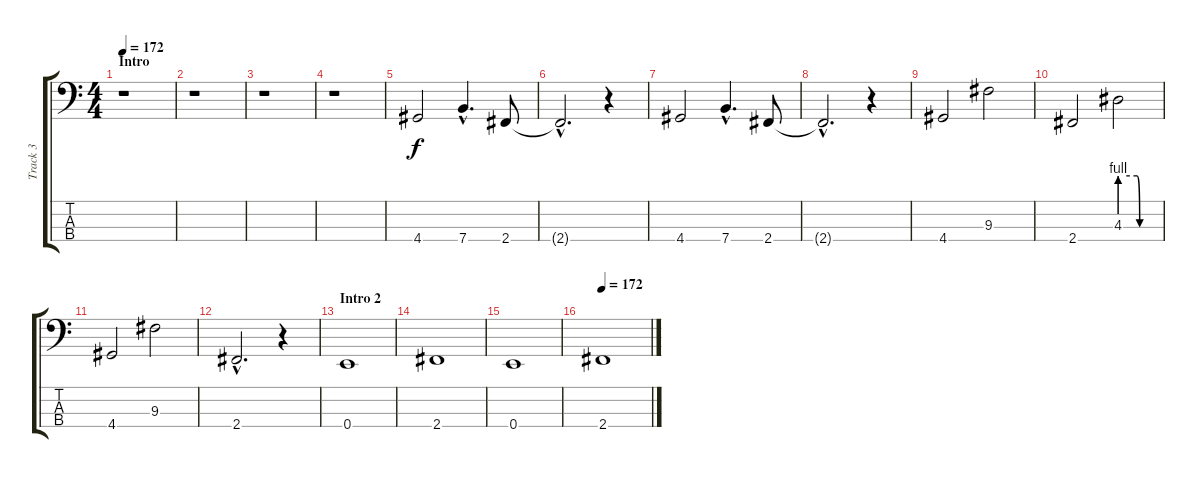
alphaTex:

\track ("Track 3" "Track 3") {instrument acousticbass}
\staff {score tabs}
\tuning (G2 D2 A1 E1) {hide}
\ts (4 4)
\section ("" "Intro")
\tempo 172
\tempo 130
\tempo 172
\clef f4
\ks c
r.1{dy f instrument acousticbass} |
r.1 |
r.1 |
r.1 |
4.4.2 7.4{hac}.4{d} 2.4.8 |
2.4{hac t}.2{d} r.4 |
4.4.2 7.4{hac}.4{d} 2.4.8 |
2.4{hac t}.2{d} r.4 |
4.4.2 9.3.2 |
2.4.2 4.3{be (custom 0 4 26 4 30 0 60 0)}.2 |
4.4.2 9.3.2 |
2.4{hac}.2{d} r.4 |
\section ("" "Intro 2")
0.4.1 |
2.4.1 |
0.4.1 |
\tempo 172
2.4.1
